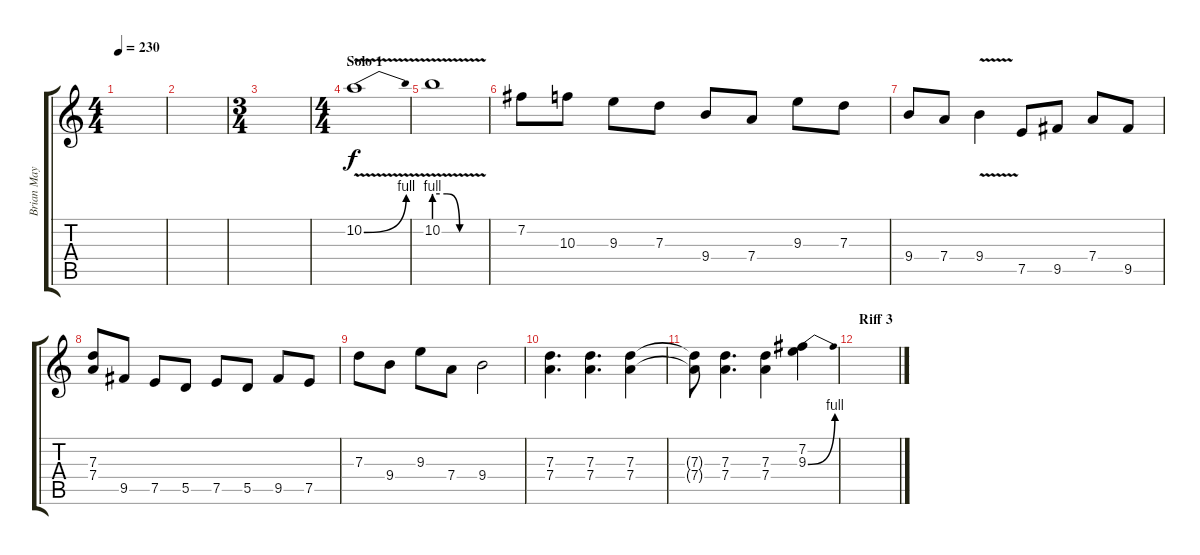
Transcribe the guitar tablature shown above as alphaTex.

\track ("Brian May Lead" "Brian May ") {instrument distortionguitar}
\staff {score tabs}
\tuning (E4 B3 G3 D3 A2 E2) {hide}
\ts (4 4)
\tempo 230
\clef g2
\ks c
|
|
\ts (3 4)
|
\ts (4 4)
\section ("" "Solo 1")
10.2{be (bend 0 0 60 4) v}.1 |
10.2{be (custom 0 4 15 4 30 0 60 0) v}.1 |
7.2.8 10.3.8 9.3.8 7.3.8 9.4.8 7.4.8 9.3.8 7.3.8 |
9.4.8 7.4.8 9.4{v}.4 7.5.8 9.5.8 7.4.8 9.5.8 |
(7.3 7.4).8 9.5.8 7.5.8 5.5.8 7.5.8 5.5.8 9.5.8 7.5.8 |
7.3.8 9.4.8 9.3.8 7.4.8 9.4.2 |
(7.3 7.4).4{d} (7.3 7.4).4{d} (7.3 7.4).4 |
(7.3{t} 7.4{t}).8 (7.3 7.4).4{d} (7.3 7.4).4 (7.2 9.3{be (bend 0 0 60 4)}).4 |
\section ("" "Riff 3")
